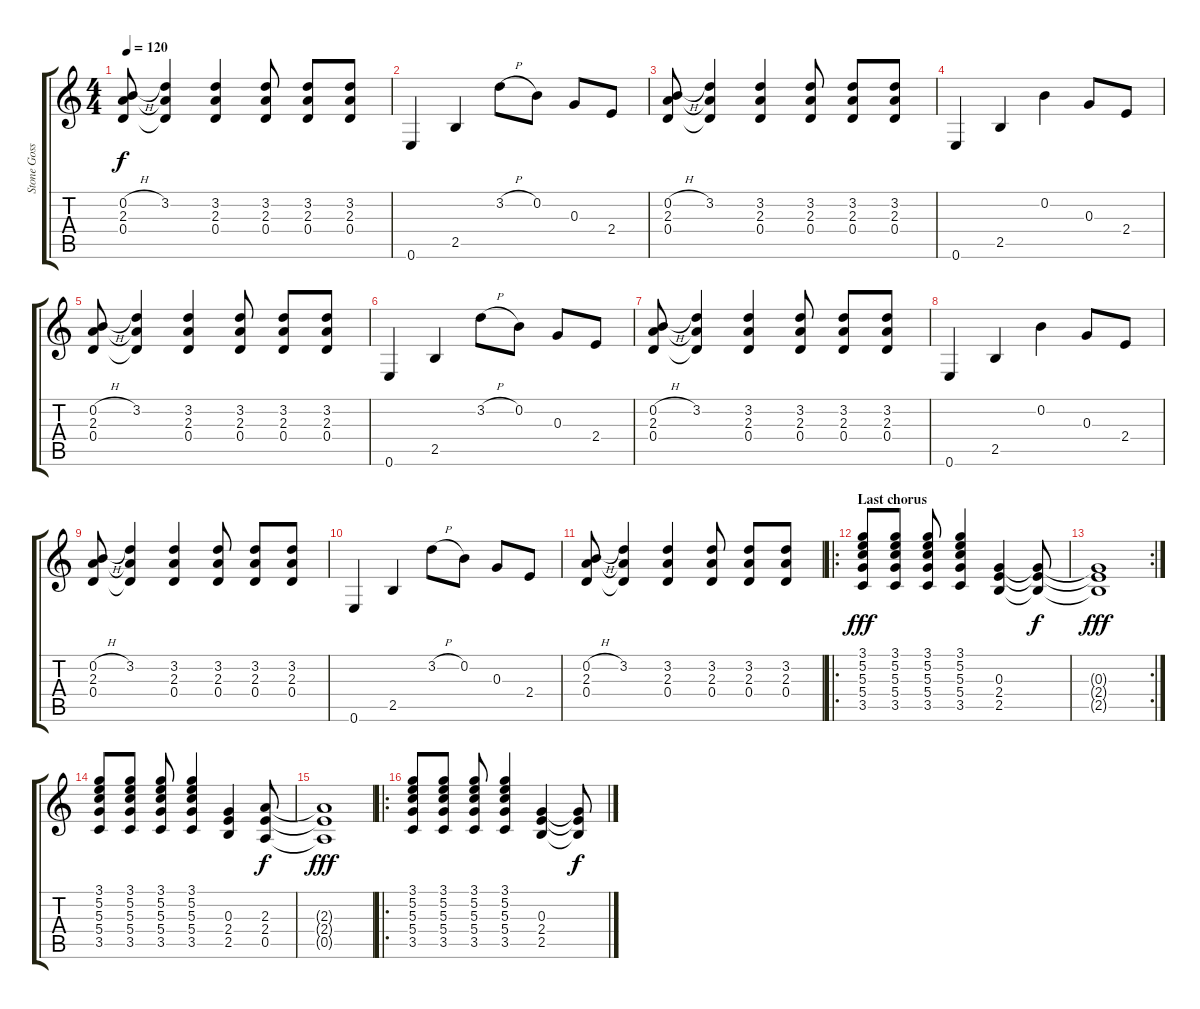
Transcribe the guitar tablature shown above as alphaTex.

\track ("Stone Gossard" "Stone Goss") {instrument acousticguitarsteel}
\staff {score tabs}
\tuning (E4 B3 G3 D3 A2 E2) {hide}
\ts (4 4)
\tempo 120
\clef g2
\ks c
(0.2{h} 2.3 0.4).8{dy f} (3.2 2.3{t} 0.4{t}).4 (3.2 2.3 0.4).4 (3.2 2.3 0.4).8 (3.2 2.3 0.4).8 (3.2 2.3 0.4).8 |
0.6.4 2.5.4 3.2{h}.8 0.2.8 0.3.8 2.4.8 |
(0.2{h} 2.3 0.4).8 (3.2 2.3{t} 0.4{t}).4 (3.2 2.3 0.4).4 (3.2 2.3 0.4).8 (3.2 2.3 0.4).8 (3.2 2.3 0.4).8 |
0.6.4 2.5.4 0.2.4 0.3.8 2.4.8 |
(0.2{h} 2.3 0.4).8 (3.2 2.3{t} 0.4{t}).4 (3.2 2.3 0.4).4 (3.2 2.3 0.4).8 (3.2 2.3 0.4).8 (3.2 2.3 0.4).8 |
0.6.4 2.5.4 3.2{h}.8 0.2.8 0.3.8 2.4.8 |
(0.2{h} 2.3 0.4).8 (3.2 2.3{t} 0.4{t}).4 (3.2 2.3 0.4).4 (3.2 2.3 0.4).8 (3.2 2.3 0.4).8 (3.2 2.3 0.4).8 |
0.6.4 2.5.4 0.2.4 0.3.8 2.4.8 |
(0.2{h} 2.3 0.4).8 (3.2 2.3{t} 0.4{t}).4 (3.2 2.3 0.4).4 (3.2 2.3 0.4).8 (3.2 2.3 0.4).8 (3.2 2.3 0.4).8 |
0.6.4 2.5.4 3.2{h}.8 0.2.8 0.3.8 2.4.8 |
(0.2{h} 2.3 0.4).8 (3.2 2.3{t} 0.4{t}).4 (3.2 2.3 0.4).4 (3.2 2.3 0.4).8 (3.2 2.3 0.4).8 (3.2 2.3 0.4).8 |
\ro
\section ("" "Last chorus")
(3.1 5.2 5.3 5.4 3.5).8{dy fff} (3.1 5.2 5.3 5.4 3.5).8 (3.1 5.2 5.3 5.4 3.5).8 (3.1 5.2 5.3 5.4 3.5).4 (0.3 2.4 2.5).4 (0.3{t} 2.4{t} 2.5{t}).8{dy f} |
\rc 2
(0.3{t} 2.4{t} 2.5{t}).1{dy fff} |
(3.1 5.2 5.3 5.4 3.5).8 (3.1 5.2 5.3 5.4 3.5).8 (3.1 5.2 5.3 5.4 3.5).8 (3.1 5.2 5.3 5.4 3.5).4 (0.3 2.4 2.5).4 (2.3 2.4 0.5).8{dy f} |
(2.3{t} 2.4{t} 0.5{t}).1{dy fff} |
\ro
(3.1 5.2 5.3 5.4 3.5).8 (3.1 5.2 5.3 5.4 3.5).8 (3.1 5.2 5.3 5.4 3.5).8 (3.1 5.2 5.3 5.4 3.5).4 (0.3 2.4 2.5).4 (0.3{t} 2.4{t} 2.5{t}).8{dy f}
